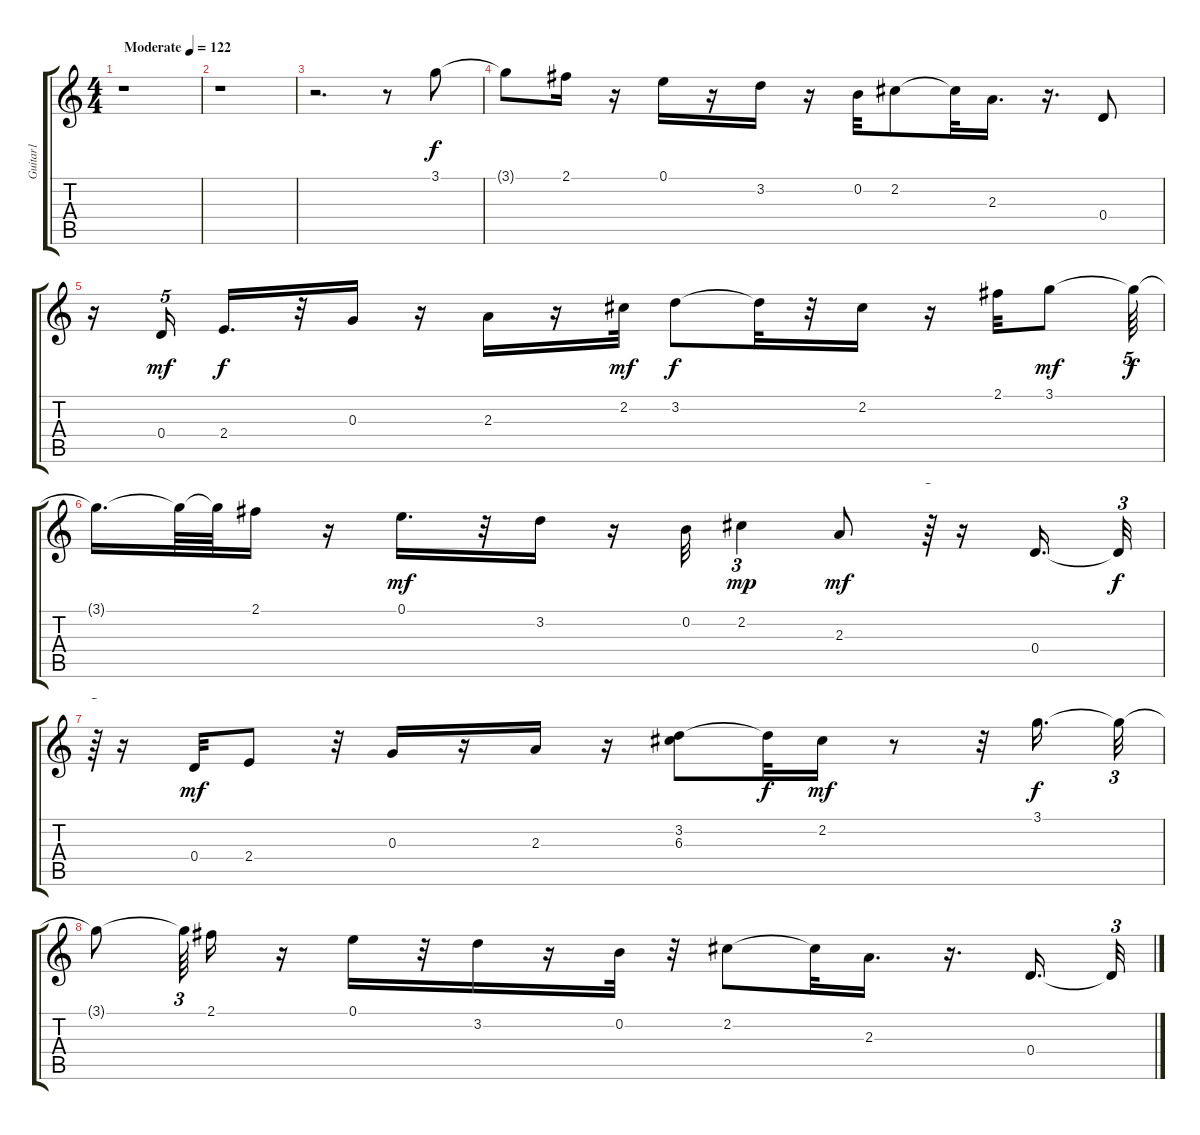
\track ("Guitar1" "Guitar1") {instrument acousticguitarsteel}
\staff {score tabs}
\tuning (E4 B3 G3 D3 A2 E2) {hide}
\ts (4 4)
\tempo (122 "Moderate")
\clef g2
\ks c
r.1{dy f instrument acousticguitarsteel} |
r.1 |
r.2{d} r.8 3.1.8 |
3.1{t}.8 2.1.16 r.16 0.1.16 r.16 3.2.16 r.16 0.2.32 2.2.8 2.2{t}.32 2.3.16{d} r.16{d} 0.4.8 |
r.16 0.4.16{tu (5 4) dy mf} 2.4.16{d dy f} r.32 0.3.16 r.16 2.3.16 r.16 2.2.32{dy mf} 3.2.8{dy f} 3.2{t}.32 r.32 2.2.16 r.16 2.1.32 3.1.8{dy mf} 3.1{t}.64{tu (5 4) dy f} |
3.1{t}.16{d} 3.1{t}.64 3.1{t}.64 2.1.16 r.16 0.1.16{d dy mf} r.32 3.2.16 r.16 0.2.32 2.2.4{tu (3 2) dy mp} 2.3.8{dy mf} r.64{tu (5 4)} r.16 0.4.16{d} 0.4{t}.32{tu (3 2) dy f} |
r.64{tu (3 2)} r.16 0.4.32{dy mf} 2.4.8 r.32 0.3.16 r.16 2.3.16 r.16 (3.2 6.3).8 3.2{t}.32{dy f} 2.2.16{dy mf} r.8 r.32 3.1.16{d dy f} 3.1{t}.32{tu (3 2)} |
3.1{t}.8 3.1{t}.64{tu (3 2)} 2.1.16 r.16 0.1.16 r.32 3.2.16 r.16 0.2.32 r.32 2.2.8 2.2{t}.32 2.3.16{d} r.16{d} 0.4.16{d} 0.4{t}.32{tu (3 2)}
